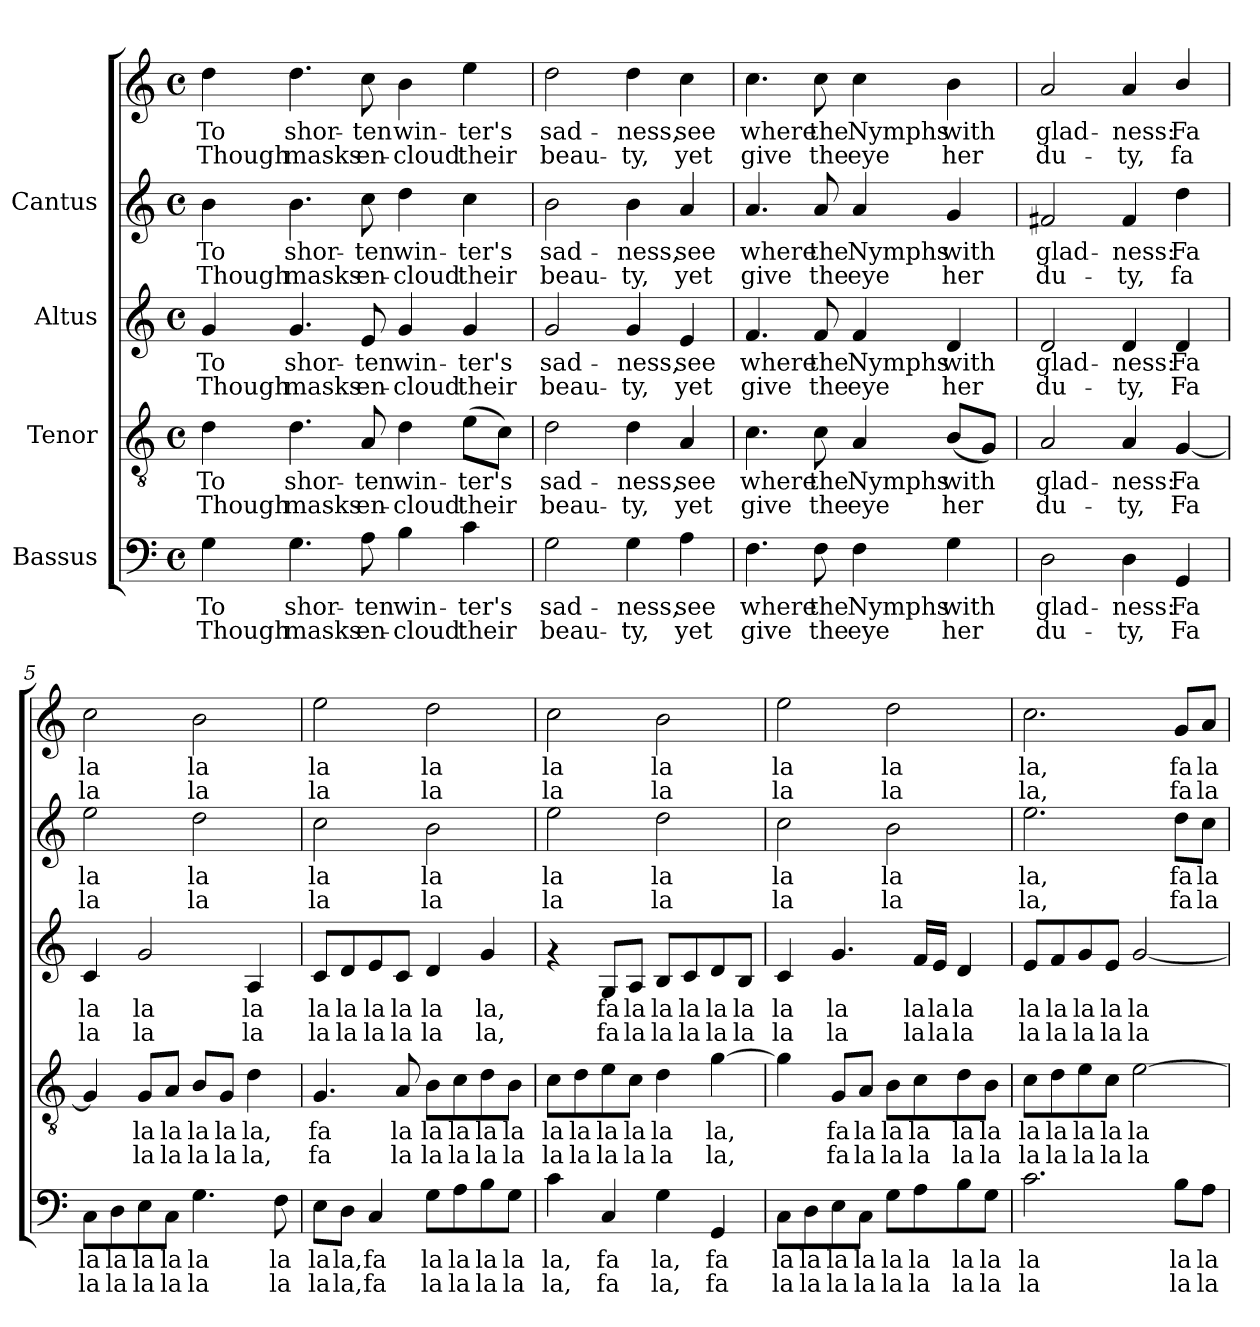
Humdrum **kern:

**kern	**text	**text	**kern	**text	**text	**kern	**text	**text	**kern	**text	**text	**kern	**text	**text
*part4	*part4	*part4	*part3	*part3	*part3	*part2	*part2	*part2	*part1	*part1	*part1	*part1	*part1	*part1
*staff5	*staff5	*staff5	*staff4	*staff4	*staff4	*staff3	*staff3	*staff3	*staff2	*staff2	*staff2	*staff1	*staff1	*staff1
*I"Bassus	*	*	*I"Tenor	*	*	*I"Altus	*	*	*I"Cantus	*	*	*	*	*
!!LO:PB:g=z
*stria5	*	*	*stria5	*	*	*stria5	*	*	*stria5	*	*	*stria5	*	*
*clefF4	*	*	*clefGv2	*	*	*clefG2	*	*	*clefG2	*	*	*clefG2	*	*
*M4/4	*	*	*M4/4	*	*	*M4/4	*	*	*M4/4	*	*	*M4/4	*	*
*met(c)	*	*	*met(c)	*	*	*met(c)	*	*	*met(c)	*	*	*met(c)	*	*
*MM144	*	*	*MM144	*	*	*MM144	*	*	*MM144	*	*	*MM144	*	*
=1	=1	=1	=1	=1	=1	=1	=1	=1	=1	=1	=1	=1	=1	=1
!	!LO:LY:b:cj	!LO:LY:b:cj	!	!LO:LY:b:cj	!LO:LY:b:cj	!	!LO:LY:b:cj	!LO:LY:b:cj	!	!LO:LY:b:cj	!LO:LY:b:cj	!	!LO:LY:b:cj	!LO:LY:b:cj
4G\	To	Though	4d\	To	Though	4g/	To	Though	4b\	To	Though	4dd\	To	Though
!	!LO:LY:b:cj	!LO:LY:b:cj	!	!LO:LY:b:cj	!LO:LY:b:cj	!	!LO:LY:b:cj	!LO:LY:b:cj	!	!LO:LY:b:cj	!LO:LY:b:cj	!	!LO:LY:b:cj	!LO:LY:b:cj
4.G\	shor-	-masks	4.d\	shor-	-masks	4.g/	shor-	-masks	4.b\	shor-	-masks	4.dd\	shor-	-masks
!	!LO:LY:b:cj	!LO:LY:b:cj	!	!LO:LY:b:cj	!LO:LY:b:cj	!	!LO:LY:b:cj	!LO:LY:b:cj	!	!LO:LY:b:cj	!LO:LY:b:cj	!	!LO:LY:b:cj	!LO:LY:b:cj
8A\	ten	en-	8A/	ten	en-	8e/	ten	en-	8cc\	ten	en-	8cc\	ten	en-
!	!LO:LY:b:cj	!LO:LY:b:cj	!	!LO:LY:b:cj	!LO:LY:b:cj	!	!LO:LY:b:cj	!LO:LY:b:cj	!	!LO:LY:b:cj	!LO:LY:b:cj	!	!LO:LY:b:cj	!LO:LY:b:cj
4B\	-win-	-cloud	4d\	-win-	-cloud	4g/	-win-	-cloud	4dd\	-win-	-cloud	4b\	-win-	-cloud
!	!LO:LY:b:cj	!LO:LY:b:cj	!	!LO:LY:b:cj	!LO:LY:b:cj	!	!LO:LY:b:cj	!LO:LY:b:cj	!	!LO:LY:b:cj	!LO:LY:b:cj	!	!LO:LY:b:cj	!LO:LY:b:cj
4c\	ter's	their	(>8e\L	ter's	their	4g/	ter's	their	4cc\	ter's	their	4ee\	ter's	their
!	!	!	!	!LO:LY:b:cj	!LO:LY:b:cj	!	!	!	!	!	!	!	!	!
.	.	.	8c\J)	.	.	.	.	.	.	.	.	.	.	.
=2	=2	=2	=2	=2	=2	=2	=2	=2	=2	=2	=2	=2	=2	=2
!	!LO:LY:b:cj	!LO:LY:b:cj	!	!LO:LY:b:cj	!LO:LY:b:cj	!	!LO:LY:b:cj	!LO:LY:b:cj	!	!LO:LY:b:cj	!LO:LY:b:cj	!	!LO:LY:b:cj	!LO:LY:b:cj
2G\	sad-	-beau-	2d\	sad-	-beau-	2g/	sad-	-beau-	2b\	sad-	-beau-	2dd\	sad-	-beau-
!	!LO:LY:b:cj	!LO:LY:b:cj	!	!LO:LY:b:cj	!LO:LY:b:cj	!	!LO:LY:b:cj	!LO:LY:b:cj	!	!LO:LY:b:cj	!LO:LY:b:cj	!	!LO:LY:b:cj	!LO:LY:b:cj
4G\	-ness,	ty,	4d\	-ness,	ty,	4g/	-ness,	ty,	4b\	-ness,	ty,	4dd\	-ness,	ty,
!	!LO:LY:b:cj	!LO:LY:b:cj	!	!LO:LY:b:cj	!LO:LY:b:cj	!	!LO:LY:b:cj	!LO:LY:b:cj	!	!LO:LY:b:cj	!LO:LY:b:cj	!	!LO:LY:b:cj	!LO:LY:b:cj
4A\	see	yet	4A/	see	yet	4e/	see	yet	4a/	see	yet	4cc\	see	yet
=3	=3	=3	=3	=3	=3	=3	=3	=3	=3	=3	=3	=3	=3	=3
!	!LO:LY:b:cj	!LO:LY:b:cj	!	!LO:LY:b:cj	!LO:LY:b:cj	!	!LO:LY:b:cj	!LO:LY:b:cj	!	!LO:LY:b:cj	!LO:LY:b:cj	!	!LO:LY:b:cj	!LO:LY:b:cj
4.F\	where	give	4.c\	where	give	4.f/	where	give	4.a/	where	give	4.cc\	where	give
!	!LO:LY:b:cj	!LO:LY:b:cj	!	!LO:LY:b:cj	!LO:LY:b:cj	!	!LO:LY:b:cj	!LO:LY:b:cj	!	!LO:LY:b:cj	!LO:LY:b:cj	!	!LO:LY:b:cj	!LO:LY:b:cj
8F\	the	the	8c\	the	the	8f/	the	the	8a/	the	the	8cc\	the	the
!	!LO:LY:b:cj	!LO:LY:b:cj	!	!LO:LY:b:cj	!LO:LY:b:cj	!	!LO:LY:b:cj	!LO:LY:b:cj	!	!LO:LY:b:cj	!LO:LY:b:cj	!	!LO:LY:b:cj	!LO:LY:b:cj
4F\	Nymphs	eye	4A/	Nymphs	eye	4f/	Nymphs	eye	4a/	Nymphs	eye	4cc\	Nymphs	eye
!	!LO:LY:b:cj	!LO:LY:b:cj	!	!LO:LY:b:cj	!LO:LY:b:cj	!	!LO:LY:b:cj	!LO:LY:b:cj	!	!LO:LY:b:cj	!LO:LY:b:cj	!	!LO:LY:b:cj	!LO:LY:b:cj
4G\	with	her	(<8B/L	with	her	4d/	with	her	4g/	with	her	4b\	with	her
!	!	!	!	!LO:LY:b:cj	!LO:LY:b:cj	!	!	!	!	!	!	!	!	!
.	.	.	8G/J)	.	.	.	.	.	.	.	.	.	.	.
=4	=4	=4	=4	=4	=4	=4	=4	=4	=4	=4	=4	=4	=4	=4
!	!LO:LY:b:cj	!LO:LY:b:cj	!	!LO:LY:b:cj	!LO:LY:b:cj	!	!LO:LY:b:cj	!LO:LY:b:cj	!	!LO:LY:b:cj	!LO:LY:b:cj	!	!LO:LY:b:cj	!LO:LY:b:cj
2D\	glad-	-du-	2A/	glad-	-du-	2d/	glad-	-du-	2f#X/	glad-	-du-	2a/	glad-	-du-
!	!LO:LY:b:cj	!LO:LY:b:cj	!	!LO:LY:b:cj	!LO:LY:b:cj	!	!LO:LY:b:cj	!LO:LY:b:cj	!	!LO:LY:b:cj	!LO:LY:b:cj	!	!LO:LY:b:cj	!LO:LY:b:cj
4D\	-ness:	ty,	4A/	-ness:	ty,	4d/	-ness:	ty,	4f#/	-ness:	ty,	4a/	-ness:	ty,
!	!LO:LY:b:cj	!LO:LY:b:cj	!	!LO:LY:b:cj	!LO:LY:b:cj	!	!LO:LY:b:cj	!LO:LY:b:cj	!	!LO:LY:b:cj	!LO:LY:b:cj	!	!LO:LY:b:cj	!LO:LY:b:cj
4GG/	Fa	Fa	[<4G/	Fa	Fa	4d/	Fa	Fa	4dd\	Fa	fa	4b/	Fa	fa
!!LO:LB:g=z
=5	=5	=5	=5	=5	=5	=5	=5	=5	=5	=5	=5	=5	=5	=5
!	!LO:LY:b:cj	!LO:LY:b:cj	!	!LO:LY:b:cj	!LO:LY:b:cj	!	!LO:LY:b:cj	!LO:LY:b:cj	!	!LO:LY:b:cj	!LO:LY:b:cj	!	!LO:LY:b:cj	!LO:LY:b:cj
8C\L	la	la	4G/]	.	.	4c/	la	la	2ee\	la	la	2cc\	la	la
!	!LO:LY:b:cj	!LO:LY:b:cj	!	!	!	!	!	!	!	!	!	!	!	!
8D\	la	la	.	.	.	.	.	.	.	.	.	.	.	.
!	!LO:LY:b:cj	!LO:LY:b:cj	!	!LO:LY:b:cj	!LO:LY:b:cj	!	!LO:LY:b:cj	!LO:LY:b:cj	!	!	!	!	!	!
8E\	la	la	8G/L	la	la	2g/	la	la	.	.	.	.	.	.
!	!LO:LY:b:cj	!LO:LY:b:cj	!	!LO:LY:b:cj	!LO:LY:b:cj	!	!	!	!	!	!	!	!	!
8C\J	la	la	8A/J	la	la	.	.	.	.	.	.	.	.	.
!	!LO:LY:b:cj	!LO:LY:b:cj	!	!LO:LY:b:cj	!LO:LY:b:cj	!	!	!	!	!LO:LY:b:cj	!LO:LY:b:cj	!	!LO:LY:b:cj	!LO:LY:b:cj
4.G\	la	la	8B/L	la	la	.	.	.	2dd\	la	la	2b\	la	la
!	!	!	!	!LO:LY:b:cj	!LO:LY:b:cj	!	!	!	!	!	!	!	!	!
.	.	.	8G/J	la	la	.	.	.	.	.	.	.	.	.
!	!	!	!	!LO:LY:b:cj	!LO:LY:b:cj	!	!LO:LY:b:cj	!LO:LY:b:cj	!	!	!	!	!	!
.	.	.	4d\	la,	la,	4A/	la	la	.	.	.	.	.	.
!	!LO:LY:b:cj	!LO:LY:b:cj	!	!	!	!	!	!	!	!	!	!	!	!
8F\	la	la	.	.	.	.	.	.	.	.	.	.	.	.
=6	=6	=6	=6	=6	=6	=6	=6	=6	=6	=6	=6	=6	=6	=6
!	!LO:LY:b:cj	!LO:LY:b:cj	!	!LO:LY:b:cj	!LO:LY:b:cj	!	!LO:LY:b:cj	!LO:LY:b:cj	!	!LO:LY:b:cj	!LO:LY:b:cj	!	!LO:LY:b:cj	!LO:LY:b:cj
8E\L	la	la	4.G/	fa	fa	8c/L	la	la	2cc\	la	la	2ee\	la	la
!	!LO:LY:b:cj	!LO:LY:b:cj	!	!	!	!	!LO:LY:b:cj	!LO:LY:b:cj	!	!	!	!	!	!
8D\J	la,	la,	.	.	.	8d/	la	la	.	.	.	.	.	.
!	!LO:LY:b:cj	!LO:LY:b:cj	!	!	!	!	!LO:LY:b:cj	!LO:LY:b:cj	!	!	!	!	!	!
4C/	fa	fa	.	.	.	8e/	la	la	.	.	.	.	.	.
!	!	!	!	!LO:LY:b:cj	!LO:LY:b:cj	!	!LO:LY:b:cj	!LO:LY:b:cj	!	!	!	!	!	!
.	.	.	8A/	la	la	8c/J	la	la	.	.	.	.	.	.
!	!LO:LY:b:cj	!LO:LY:b:cj	!	!LO:LY:b:cj	!LO:LY:b:cj	!	!LO:LY:b:cj	!LO:LY:b:cj	!	!LO:LY:b:cj	!LO:LY:b:cj	!	!LO:LY:b:cj	!LO:LY:b:cj
8G\L	la	la	8B\L	la	la	4d/	la	la	2b\	la	la	2dd\	la	la
!	!LO:LY:b:cj	!LO:LY:b:cj	!	!LO:LY:b:cj	!LO:LY:b:cj	!	!	!	!	!	!	!	!	!
8A\	la	la	8c\	la	la	.	.	.	.	.	.	.	.	.
!	!LO:LY:b:cj	!LO:LY:b:cj	!	!LO:LY:b:cj	!LO:LY:b:cj	!	!LO:LY:b:cj	!LO:LY:b:cj	!	!	!	!	!	!
8B\	la	la	8d\	la	la	4g/	la,	la,	.	.	.	.	.	.
!	!LO:LY:b:cj	!LO:LY:b:cj	!	!LO:LY:b:cj	!LO:LY:b:cj	!	!	!	!	!	!	!	!	!
8G\J	la	la	8B\J	la	la	.	.	.	.	.	.	.	.	.
=7	=7	=7	=7	=7	=7	=7	=7	=7	=7	=7	=7	=7	=7	=7
!	!LO:LY:b:cj	!LO:LY:b:cj	!	!LO:LY:b:cj	!LO:LY:b:cj	!	!	!	!	!LO:LY:b:cj	!LO:LY:b:cj	!	!LO:LY:b:cj	!LO:LY:b:cj
4c\	la,	la,	8c\L	la	la	4rf	.	.	2ee\	la	la	2cc\	la	la
!	!	!	!	!LO:LY:b:cj	!LO:LY:b:cj	!	!	!	!	!	!	!	!	!
.	.	.	8d\	la	la	.	.	.	.	.	.	.	.	.
!	!LO:LY:b:cj	!LO:LY:b:cj	!	!LO:LY:b:cj	!LO:LY:b:cj	!	!LO:LY:b:cj	!LO:LY:b:cj	!	!	!	!	!	!
4C/	fa	fa	8e\	la	la	8G/L	fa	fa	.	.	.	.	.	.
!	!	!	!	!LO:LY:b:cj	!LO:LY:b:cj	!	!LO:LY:b:cj	!LO:LY:b:cj	!	!	!	!	!	!
.	.	.	8c\J	la	la	8A/J	la	la	.	.	.	.	.	.
!	!LO:LY:b:cj	!LO:LY:b:cj	!	!LO:LY:b:cj	!LO:LY:b:cj	!	!LO:LY:b:cj	!LO:LY:b:cj	!	!LO:LY:b:cj	!LO:LY:b:cj	!	!LO:LY:b:cj	!LO:LY:b:cj
4G\	la,	la,	4d\	la	la	8B/L	la	la	2dd\	la	la	2b\	la	la
!	!	!	!	!	!	!	!LO:LY:b:cj	!LO:LY:b:cj	!	!	!	!	!	!
.	.	.	.	.	.	8c/	la	la	.	.	.	.	.	.
!	!LO:LY:b:cj	!LO:LY:b:cj	!	!LO:LY:b:cj	!LO:LY:b:cj	!	!LO:LY:b:cj	!LO:LY:b:cj	!	!	!	!	!	!
4GG/	fa	fa	[>4g\	la,	la,	8d/	la	la	.	.	.	.	.	.
!	!	!	!	!	!	!	!LO:LY:b:cj	!LO:LY:b:cj	!	!	!	!	!	!
.	.	.	.	.	.	8B/J	la	la	.	.	.	.	.	.
!!LO:PB:g=z
=8	=8	=8	=8	=8	=8	=8	=8	=8	=8	=8	=8	=8	=8	=8
!	!LO:LY:b:cj	!LO:LY:b:cj	!	!LO:LY:b:cj	!LO:LY:b:cj	!	!LO:LY:b:cj	!LO:LY:b:cj	!	!LO:LY:b:cj	!LO:LY:b:cj	!	!LO:LY:b:cj	!LO:LY:b:cj
8C\L	la	la	4g\]	.	.	4c/	la	la	2cc\	la	la	2ee\	la	la
!	!LO:LY:b:cj	!LO:LY:b:cj	!	!	!	!	!	!	!	!	!	!	!	!
8D\	la	la	.	.	.	.	.	.	.	.	.	.	.	.
!	!LO:LY:b:cj	!LO:LY:b:cj	!	!LO:LY:b:cj	!LO:LY:b:cj	!	!LO:LY:b:cj	!LO:LY:b:cj	!	!	!	!	!	!
8E\	la	la	8G/L	fa	fa	4.g/	la	la	.	.	.	.	.	.
!	!LO:LY:b:cj	!LO:LY:b:cj	!	!LO:LY:b:cj	!LO:LY:b:cj	!	!	!	!	!	!	!	!	!
8C\J	la	la	8A/J	la	la	.	.	.	.	.	.	.	.	.
!	!LO:LY:b:cj	!LO:LY:b:cj	!	!LO:LY:b:cj	!LO:LY:b:cj	!	!	!	!	!LO:LY:b:cj	!LO:LY:b:cj	!	!LO:LY:b:cj	!LO:LY:b:cj
8G\L	la	la	8B\L	la	la	.	.	.	2b\	la	la	2dd\	la	la
!	!LO:LY:b:cj	!LO:LY:b:cj	!	!LO:LY:b:cj	!LO:LY:b:cj	!	!LO:LY:b:cj	!LO:LY:b:cj	!	!	!	!	!	!
8A\	la	la	8c\	la	la	16f/L	la	la	.	.	.	.	.	.
!	!	!	!	!	!	!	!LO:LY:b:cj	!LO:LY:b:cj	!	!	!	!	!	!
.	.	.	.	.	.	16e/J	la	la	.	.	.	.	.	.
!	!LO:LY:b:cj	!LO:LY:b:cj	!	!LO:LY:b:cj	!LO:LY:b:cj	!	!LO:LY:b:cj	!LO:LY:b:cj	!	!	!	!	!	!
8B\	la	la	8d\	la	la	4d/	la	la	.	.	.	.	.	.
!	!LO:LY:b:cj	!LO:LY:b:cj	!	!LO:LY:b:cj	!LO:LY:b:cj	!	!	!	!	!	!	!	!	!
8G\J	la	la	8B\J	la	la	.	.	.	.	.	.	.	.	.
=9	=9	=9	=9	=9	=9	=9	=9	=9	=9	=9	=9	=9	=9	=9
!	!LO:LY:b:cj	!LO:LY:b:cj	!	!LO:LY:b:cj	!LO:LY:b:cj	!	!LO:LY:b:cj	!LO:LY:b:cj	!	!LO:LY:b:cj	!LO:LY:b:cj	!	!LO:LY:b:cj	!LO:LY:b:cj
2.c\	la	la	8c\L	la	la	8e/L	la	la	2.ee\	la,	la,	2.cc\	la,	la,
!	!	!	!	!LO:LY:b:cj	!LO:LY:b:cj	!	!LO:LY:b:cj	!LO:LY:b:cj	!	!	!	!	!	!
.	.	.	8d\	la	la	8f/	la	la	.	.	.	.	.	.
!	!	!	!	!LO:LY:b:cj	!LO:LY:b:cj	!	!LO:LY:b:cj	!LO:LY:b:cj	!	!	!	!	!	!
.	.	.	8e\	la	la	8g/	la	la	.	.	.	.	.	.
!	!	!	!	!LO:LY:b:cj	!LO:LY:b:cj	!	!LO:LY:b:cj	!LO:LY:b:cj	!	!	!	!	!	!
.	.	.	8c\J	la	la	8e/J	la	la	.	.	.	.	.	.
!	!	!	!	!LO:LY:b:cj	!LO:LY:b:cj	!	!LO:LY:b:cj	!LO:LY:b:cj	!	!	!	!	!	!
.	.	.	[>2e\	la	la	[<2g/	la	la	.	.	.	.	.	.
!	!LO:LY:b:cj	!LO:LY:b:cj	!	!	!	!	!	!	!	!LO:LY:b:cj	!LO:LY:b:cj	!	!LO:LY:b:cj	!LO:LY:b:cj
8B\L	la	la	.	.	.	.	.	.	8dd\L	fa	fa	8g/L	fa	fa
!	!LO:LY:b:cj	!LO:LY:b:cj	!	!	!	!	!	!	!	!LO:LY:b:cj	!LO:LY:b:cj	!	!LO:LY:b:cj	!LO:LY:b:cj
8A\J	la	la	.	.	.	.	.	.	8cc\J	la	la	8a/J	la	la
=	=	=	=	=	=	=	=	=	=	=	=	=	=	=
*-	*-	*-	*-	*-	*-	*-	*-	*-	*-	*-	*-	*-	*-	*-
